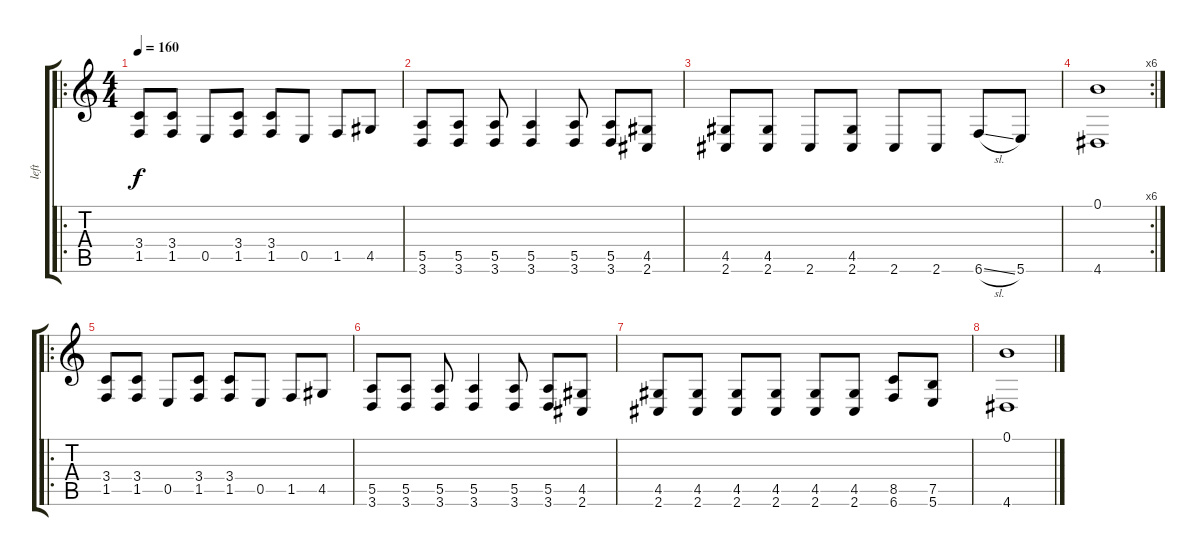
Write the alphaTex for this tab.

\track ("left" "left") {instrument distortionguitar}
\staff {score tabs}
\tuning (B3 Gb3 D3 A2 E2 B1) {hide}
\ro
\ts (4 4)
\tempo 160
\clef g2
\ks c
(3.4 1.5).8{dy f} (3.4 1.5).8 0.5.8 (3.4 1.5).8 (3.4 1.5).8 0.5.8 1.5.8 4.5.8 |
(5.5 3.6).8 (5.5 3.6).8 (5.5 3.6).8 (5.5 3.6).4 (5.5 3.6).8 (5.5 3.6).8 (4.5 2.6).8 |
(4.5 2.6).8 (4.5 2.6).8 2.6.8 (4.5 2.6).8 2.6.8 2.6.8 6.6{sl}.8 5.6.8 |
\rc 6
(0.1 4.6).1 |
\ro
(3.4 1.5).8 (3.4 1.5).8 0.5.8 (3.4 1.5).8 (3.4 1.5).8 0.5.8 1.5.8 4.5.8 |
(5.5 3.6).8 (5.5 3.6).8 (5.5 3.6).8 (5.5 3.6).4 (5.5 3.6).8 (5.5 3.6).8 (4.5 2.6).8 |
(4.5 2.6).8 (4.5 2.6).8 (4.5 2.6).8 (4.5 2.6).8 (4.5 2.6).8 (4.5 2.6).8 (8.5 6.6).8 (7.5 5.6).8 |
(0.1 4.6).1
